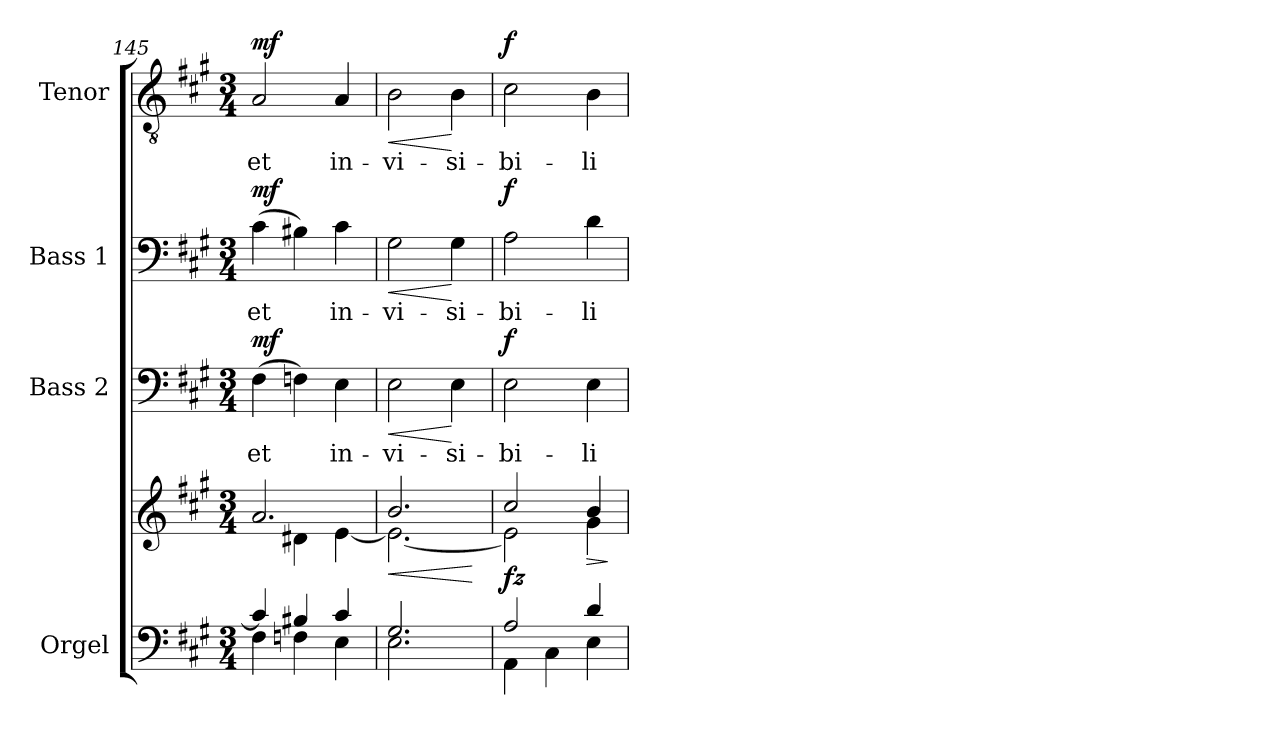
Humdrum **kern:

**kern	**kern	**dynam	**kern	**text	**dynam	**kern	**text	**dynam	**kern	**text	**dynam
*part4	*part4	*part4	*part3	*part3	*part3	*part2	*part2	*part2	*part1	*part1	*part1
*staff5	*staff4	*staff4/5	*staff3	*staff3	*staff3	*staff2	*staff2	*staff2	*staff1	*staff1	*staff1
*I"Orgel	*	*	*I"Bass 2	*	*	*I"Bass 1	*	*	*I"Tenor	*	*
*I'Org.	*	*	*I'B2.	*	*	*I'B1.	*	*	*I'T.	*	*
*clefF4	*clefG2	*	*clefF4	*	*	*clefF4	*	*	*clefGv2	*	*
*k[f#c#g#]	*k[f#c#g#]	*	*k[f#c#g#]	*	*	*k[f#c#g#]	*	*	*k[f#c#g#]	*	*
*A:	*A:	*	*A:	*	*	*A:	*	*	*A:	*	*
*M3/4	*M3/4	*	*M3/4	*	*	*M3/4	*	*	*M3/4	*	*
=145	=145	=145	=145	=145	=145	=145	=145	=145	=145	=145	=145
*^	*^	*	*	*	*	*	*	*	*	*	*
!	!	!	!	!	!	!LO:LY:b	!LO:DY:a	!	!LO:LY:b	!LO:DY:a	!	!LO:LY:b	!LO:DY:a
4c#/]	4F#\	2.a/	4ryy	.	(>4F#\	et	mf	(>4c#\	et	mf	2A/	et	mf
4B#X/	4Fn\	.	4d#X\	.	4Fn\)	.	.	4B#X\)	.	.	.	.	.
!	!	!	!	!	!	!LO:LY:b	!	!	!LO:LY:b	!	!	!LO:LY:b	!
4c#/	4E\	.	[<4e\	.	4E\	in-	.	4c#\	in-	.	4A/	in-	.
=146	=146	=146	=146	=146	=146	=146	=146	=146	=146	=146	=146	=146	=146
!	!	!	!	!LO:HP:b	!	!LO:LY:b	!LO:HP:b	!	!LO:LY:b	!LO:HP:b	!	!LO:LY:b	!LO:HP:b
2.G#/	2.E\	2.b/	2.e\_	<	2E\	-vi-	<	2G#\	-vi-	<	2B\	-vi-	<
!	!	!	!	!	!	!LO:LY:b	!	!	!LO:LY:b	!	!	!LO:LY:b	!
.	.	.	.	.	4E\	-si-	[	4G#\	-si-	[	4B\	-si-	[
*v	*v	*	*	*	*	*	*	*	*	*	*	*	*
*	*v	*v	*	*	*	*	*	*	*	*	*	*
.	.	[	.	.	.	.	.	.	.	.	.
!!LO:LB:g=z
=147	=147	=147	=147	=147	=147	=147	=147	=147	=147	=147	=147
*^	*^	*	*	*	*	*	*	*	*	*	*
!	!	!	!	!LO:DY:b	!	!LO:LY:b	!LO:DY:a	!	!LO:LY:b	!LO:DY:a	!	!LO:LY:b	!LO:DY:a
2A/	4AA\	2cc#/	2e\]	fz	2E\	-bi-	f	2A\	-bi-	f	2c#\	-bi-	f
.	4C#\	.	.	.	.	.	.	.	.	.	.	.	.
!	!	!	!	!LO:HP:b	!	!LO:LY:b	!	!	!LO:LY:b	!	!	!LO:LY:b	!
4d/	4E\	4b/	4g#\	>	4E\	-li-	.	4d\	-li-	.	4B\	-li-	.
*v	*v	*	*	*	*	*	*	*	*	*	*	*	*
*	*v	*v	*	*	*	*	*	*	*	*	*	*
.	.	]	.	.	.	.	.	.	.	.	.
=	=	=	=	=	=	=	=	=	=	=	=
*-	*-	*-	*-	*-	*-	*-	*-	*-	*-	*-	*-
